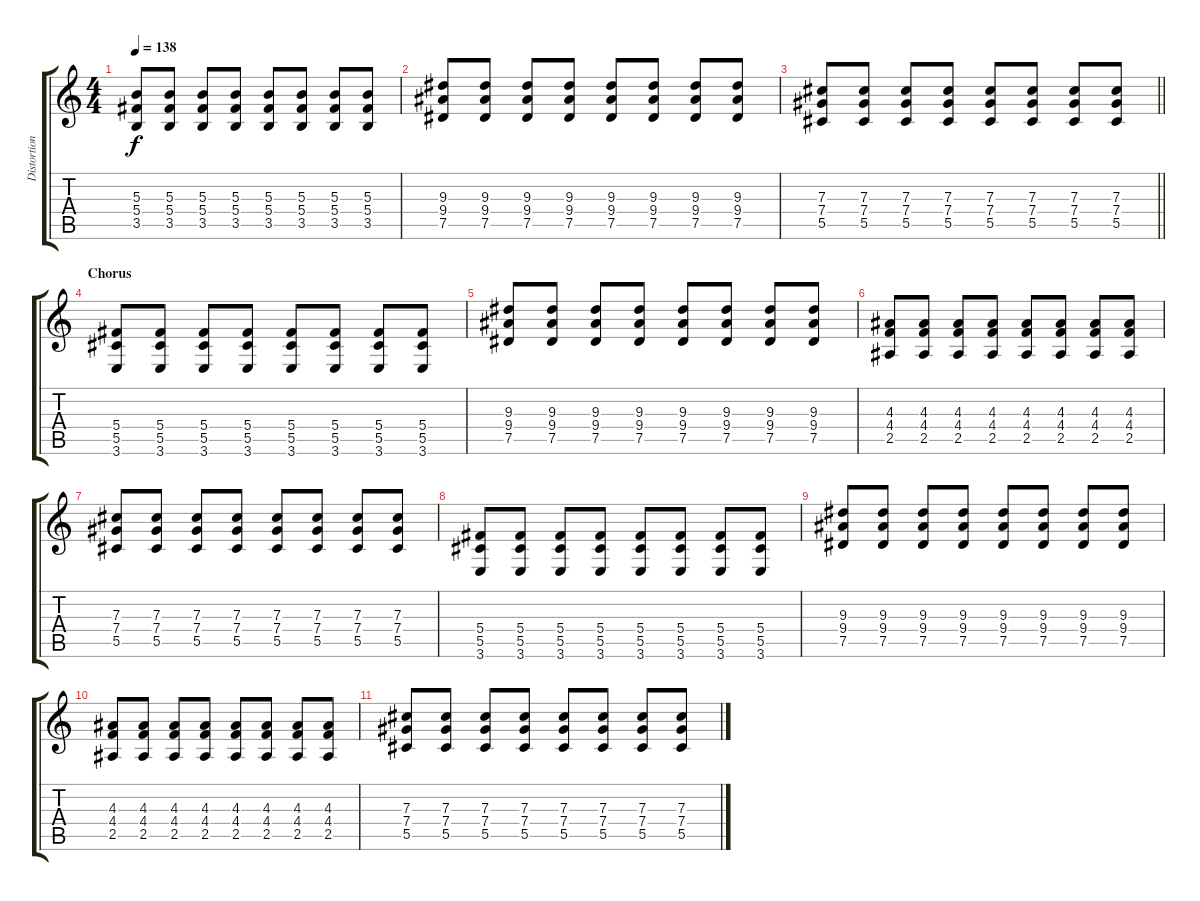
\track ("Distortion" "Distortion") {instrument distortionguitar}
\staff {score tabs}
\tuning (Eb4 Bb3 Gb3 Db3 Ab2 Db2) {hide}
\ts (4 4)
\tempo 138
\clef g2
\ks c
(5.3 5.4 3.5).8{dy f} (5.3 5.4 3.5).8 (5.3 5.4 3.5).8 (5.3 5.4 3.5).8 (5.3 5.4 3.5).8 (5.3 5.4 3.5).8 (5.3 5.4 3.5).8 (5.3 5.4 3.5).8 |
(9.3 9.4 7.5).8 (9.3 9.4 7.5).8 (9.3 9.4 7.5).8 (9.3 9.4 7.5).8 (9.3 9.4 7.5).8 (9.3 9.4 7.5).8 (9.3 9.4 7.5).8 (9.3 9.4 7.5).8 |
\barLineRight lightlight
(7.3 7.4 5.5).8 (7.3 7.4 5.5).8 (7.3 7.4 5.5).8 (7.3 7.4 5.5).8 (7.3 7.4 5.5).8 (7.3 7.4 5.5).8 (7.3 7.4 5.5).8 (7.3 7.4 5.5).8 |
\section ("" "Chorus")
(5.4 5.5 3.6).8 (5.4 5.5 3.6).8 (5.4 5.5 3.6).8 (5.4 5.5 3.6).8 (5.4 5.5 3.6).8 (5.4 5.5 3.6).8 (5.4 5.5 3.6).8 (5.4 5.5 3.6).8 |
(9.3 9.4 7.5).8 (9.3 9.4 7.5).8 (9.3 9.4 7.5).8 (9.3 9.4 7.5).8 (9.3 9.4 7.5).8 (9.3 9.4 7.5).8 (9.3 9.4 7.5).8 (9.3 9.4 7.5).8 |
(4.3 4.4 2.5).8 (4.3 4.4 2.5).8 (4.3 4.4 2.5).8 (4.3 4.4 2.5).8 (4.3 4.4 2.5).8 (4.3 4.4 2.5).8 (4.3 4.4 2.5).8 (4.3 4.4 2.5).8 |
(7.3 7.4 5.5).8 (7.3 7.4 5.5).8 (7.3 7.4 5.5).8 (7.3 7.4 5.5).8 (7.3 7.4 5.5).8 (7.3 7.4 5.5).8 (7.3 7.4 5.5).8 (7.3 7.4 5.5).8 |
(5.4 5.5 3.6).8 (5.4 5.5 3.6).8 (5.4 5.5 3.6).8 (5.4 5.5 3.6).8 (5.4 5.5 3.6).8 (5.4 5.5 3.6).8 (5.4 5.5 3.6).8 (5.4 5.5 3.6).8 |
(9.3 9.4 7.5).8 (9.3 9.4 7.5).8 (9.3 9.4 7.5).8 (9.3 9.4 7.5).8 (9.3 9.4 7.5).8 (9.3 9.4 7.5).8 (9.3 9.4 7.5).8 (9.3 9.4 7.5).8 |
(4.3 4.4 2.5).8 (4.3 4.4 2.5).8 (4.3 4.4 2.5).8 (4.3 4.4 2.5).8 (4.3 4.4 2.5).8 (4.3 4.4 2.5).8 (4.3 4.4 2.5).8 (4.3 4.4 2.5).8 |
(7.3 7.4 5.5).8 (7.3 7.4 5.5).8 (7.3 7.4 5.5).8 (7.3 7.4 5.5).8 (7.3 7.4 5.5).8 (7.3 7.4 5.5).8 (7.3 7.4 5.5).8 (7.3 7.4 5.5).8
